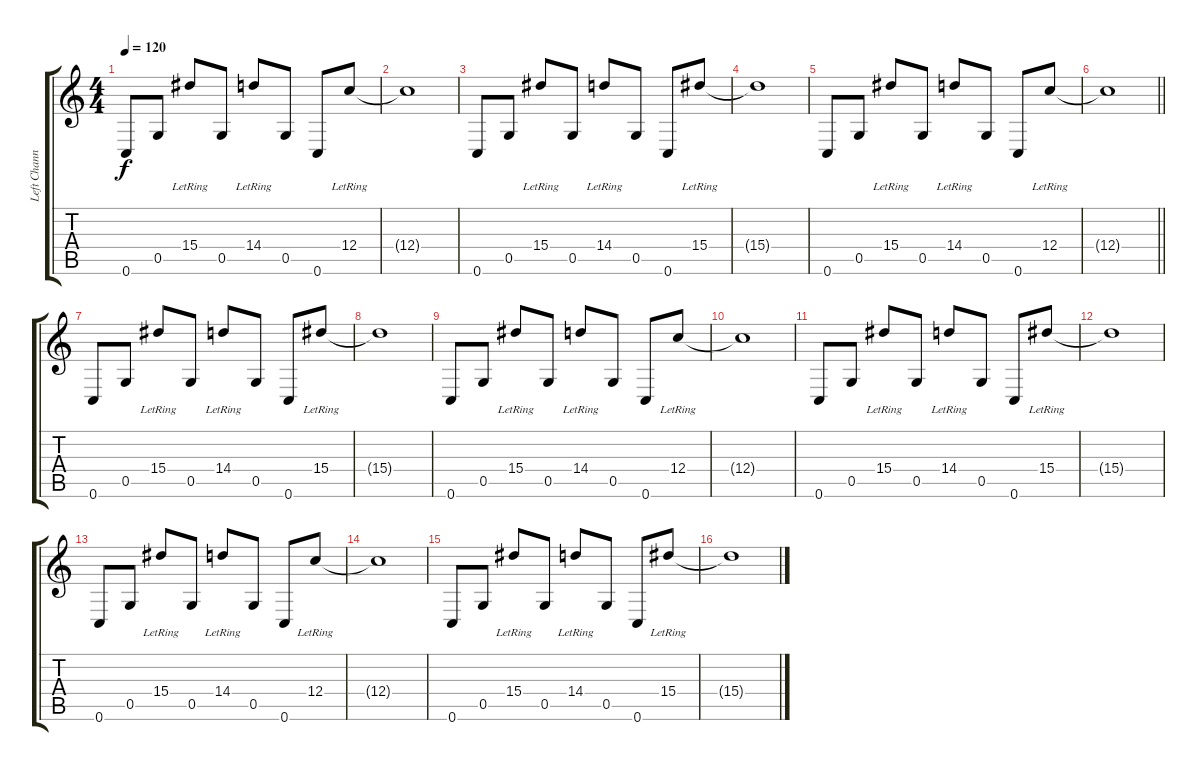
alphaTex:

\track ("Left Channel" "Left Chann") {instrument electricguitarclean}
\staff {score tabs}
\tuning (D4 A3 F3 C3 G2 C2) {hide}
\ts (4 4)
\tempo 120
\clef g2
\ks c
0.6.8{dy f} 0.5.8 15.4{lr}.8 0.5.8 14.4{lr}.8 0.5.8 0.6.8 12.4{lr}.8 |
12.4{t}.1 |
0.6.8{instrument electricguitarclean} 0.5.8 15.4{lr}.8 0.5.8 14.4{lr}.8 0.5.8 0.6.8 15.4{lr}.8 |
15.4{t}.1 |
0.6.8 0.5.8 15.4{lr}.8 0.5.8 14.4{lr}.8 0.5.8 0.6.8 12.4{lr}.8 |
\barLineRight lightlight
12.4{t}.1 |
0.6.8{instrument electricguitarclean} 0.5.8 15.4{lr}.8 0.5.8 14.4{lr}.8 0.5.8 0.6.8 15.4{lr}.8 |
15.4{t}.1 |
0.6.8 0.5.8 15.4{lr}.8 0.5.8 14.4{lr}.8 0.5.8 0.6.8 12.4{lr}.8 |
12.4{t}.1 |
0.6.8{instrument electricguitarclean} 0.5.8 15.4{lr}.8 0.5.8 14.4{lr}.8 0.5.8 0.6.8 15.4{lr}.8 |
15.4{t}.1 |
0.6.8 0.5.8 15.4{lr}.8 0.5.8 14.4{lr}.8 0.5.8 0.6.8 12.4{lr}.8 |
12.4{t}.1 |
0.6.8{volume 13 instrument electricguitarclean} 0.5.8 15.4{lr}.8 0.5.8 14.4{lr}.8 0.5.8 0.6.8 15.4{lr}.8 |
15.4{t}.1
